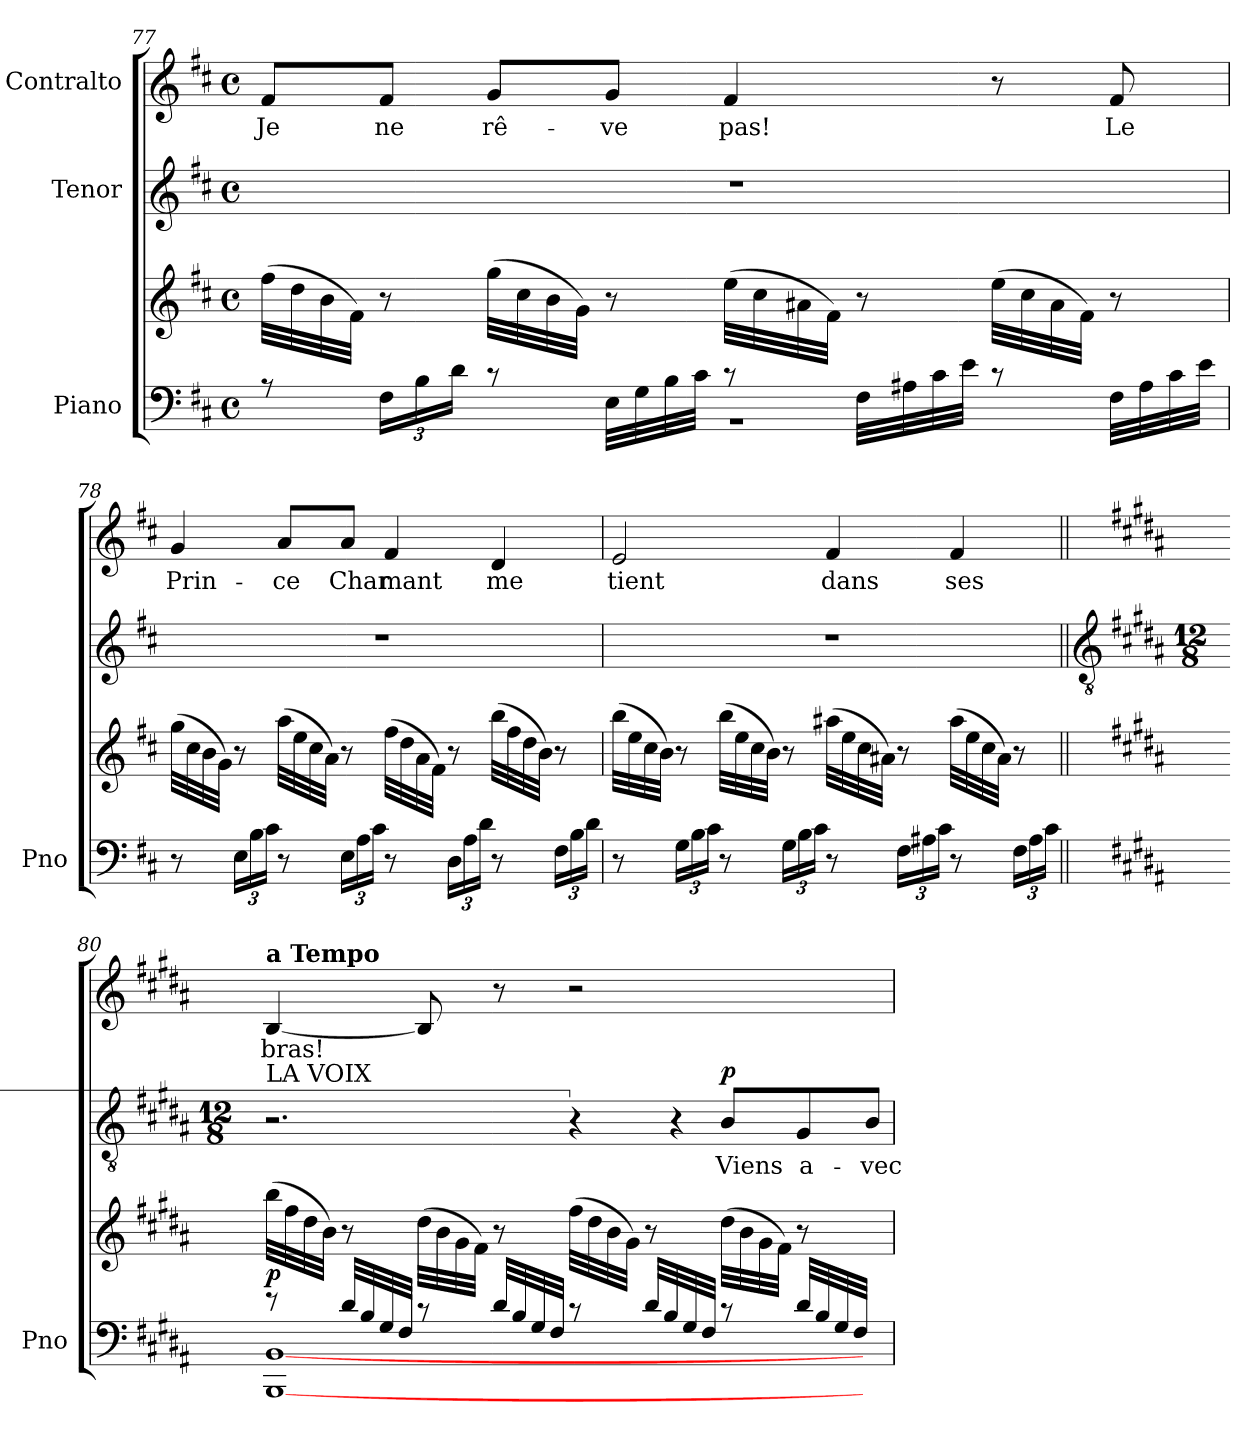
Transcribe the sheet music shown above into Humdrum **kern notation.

**kern	**kern	**dynam	**kern	**text	**dynam	**kern	**text
*part3	*part3	*part3	*part2	*part2	*part2	*part1	*part1
*staff4	*staff3	*staff3/4	*staff2	*staff2	*staff2	*staff1	*staff1
*I"Piano	*	*	*I"Tenor	*	*	*I"Contralto	*
*I'Pno	*	*	*	*	*	*	*
*clefF4	*clefG2	*	*clefG2	*	*	*clefG2	*
*k[f#c#]	*k[f#c#]	*	*k[f#c#]	*	*	*k[f#c#]	*
*M4/4	*M4/4	*	*M4/4	*	*	*M4/4	*
*met(c)	*met(c)	*	*met(c)	*	*	*met(c)	*
=77	=77	=77	=77	=77	=77	=77	=77
*^	*	*	*	*	*	*	*
8r	1r	(32ff#\LLL	.	1r	.	.	8f#/L	Je
.	.	32dd\	.	.	.	.	.	.
.	.	32b\	.	.	.	.	.	.
.	.	32f#\JJJ)	.	.	.	.	.	.
*Xbrackettup	*	*	*	*	*	*	*	*
24F#\LL	.	8r	.	.	.	.	8f#/J	ne
24B\	.	.	.	.	.	.	.	.
24d\JJ	.	.	.	.	.	.	.	.
8r	.	(32gg\LLL	.	.	.	.	8g/L	rê-
.	.	32cc#\	.	.	.	.	.	.
.	.	32b\	.	.	.	.	.	.
.	.	32g\JJJ)	.	.	.	.	.	.
32E\LLL	.	8r	.	.	.	.	8g/J	-ve
32G\	.	.	.	.	.	.	.	.
32B\	.	.	.	.	.	.	.	.
32c#\JJJ	.	.	.	.	.	.	.	.
8r	.	(32ee\LLL	.	.	.	.	4f#/	pas!
.	.	32cc#\	.	.	.	.	.	.
.	.	32a#X\	.	.	.	.	.	.
.	.	32f#\JJJ)	.	.	.	.	.	.
32F#\LLL	.	8r	.	.	.	.	.	.
32A#X\	.	.	.	.	.	.	.	.
32c#\	.	.	.	.	.	.	.	.
32e\JJJ	.	.	.	.	.	.	.	.
8r	.	(32ee\LLL	.	.	.	.	8r	.
.	.	32cc#\	.	.	.	.	.	.
.	.	32a#\	.	.	.	.	.	.
.	.	32f#\JJJ)	.	.	.	.	.	.
32F#\LLL	.	8r	.	.	.	.	8f#/	Le
32A#\	.	.	.	.	.	.	.	.
32c#\	.	.	.	.	.	.	.	.
32e\JJJ	.	.	.	.	.	.	.	.
*v	*v	*	*	*	*	*	*	*
=78	=78	=78	=78	=78	=78	=78	=78
8r	(32gg\LLL	.	1r	.	.	4g/	Prin-
.	32cc#\	.	.	.	.	.	.
.	32b\	.	.	.	.	.	.
.	32g\JJJ)	.	.	.	.	.	.
24E\LL	8r	.	.	.	.	.	.
24B\	.	.	.	.	.	.	.
24c#\JJ	.	.	.	.	.	.	.
8r	(32aa\LLL	.	.	.	.	8a/L	-ce
.	32ee\	.	.	.	.	.	.
.	32cc#\	.	.	.	.	.	.
.	32a\JJJ)	.	.	.	.	.	.
24E\LL	8r	.	.	.	.	8a/J	Char-
24A\	.	.	.	.	.	.	.
24c#\JJ	.	.	.	.	.	.	.
8r	(32ff#\LLL	.	.	.	.	4f#/	-mant
.	32dd\	.	.	.	.	.	.
.	32a\	.	.	.	.	.	.
.	32f#\JJJ)	.	.	.	.	.	.
24D\LL	8r	.	.	.	.	.	.
24A\	.	.	.	.	.	.	.
24d\JJ	.	.	.	.	.	.	.
8r	(32bb\LLL	.	.	.	.	4d/	me
.	32ff#\	.	.	.	.	.	.
.	32dd\	.	.	.	.	.	.
.	32b\JJJ)	.	.	.	.	.	.
24F#\LL	8r	.	.	.	.	.	.
24B\	.	.	.	.	.	.	.
24d\JJ	.	.	.	.	.	.	.
=79	=79	=79	=79	=79	=79	=79	=79
8r	(32bb\LLL	.	1r	.	.	2e/	tient
.	32ee\	.	.	.	.	.	.
.	32cc#\	.	.	.	.	.	.
.	32b\JJJ)	.	.	.	.	.	.
24G\LL	8r	.	.	.	.	.	.
24B\	.	.	.	.	.	.	.
24c#\JJ	.	.	.	.	.	.	.
8r	(32bb\LLL	.	.	.	.	.	.
.	32ee\	.	.	.	.	.	.
.	32cc#\	.	.	.	.	.	.
.	32b\JJJ)	.	.	.	.	.	.
24G\LL	8r	.	.	.	.	.	.
24B\	.	.	.	.	.	.	.
24c#\JJ	.	.	.	.	.	.	.
8r	(32aa#X\LLL	.	.	.	.	4f#/	dans
.	32ee\	.	.	.	.	.	.
.	32cc#\	.	.	.	.	.	.
.	32a#j\JJJ)	.	.	.	.	.	.
24F#\LL	8r	.	.	.	.	.	.
24A#X\	.	.	.	.	.	.	.
24c#\JJ	.	.	.	.	.	.	.
8r	(32aa#\LLL	.	.	.	.	4f#/	ses
.	32ee\	.	.	.	.	.	.
.	32cc#\	.	.	.	.	.	.
.	32a#\JJJ)	.	.	.	.	.	.
24F#\LL	8r	.	.	.	.	.	.
24A#\	.	.	.	.	.	.	.
24c#\JJ	.	.	.	.	.	.	.
=80||	=80||	=80||	=80||	=80||	=80||	=80||	=80||
*	*	*	*clefGv2	*	*	*	*
*k[f#c#g#d#a#]	*k[f#c#g#d#a#]	*	*k[f#c#g#d#a#]	*	*	*k[f#c#g#d#a#]	*
*	*	*	*M12/8	*	*	*	*
*^	*	*	*	*	*	*	*
!	!	!	!	!	!	!	!LO:TX:a:B:t=a Tempo	!
!	!	!	!	!LO:TX:a:t=LA VOIX	!	!	!	!
!	!	!	!LO:DY:b	!LO:N:vis=2.	!	!	!	!
8r	[<1BBB [<1BB	(>32bb\LLL	p	2r	.	.	[4B/	bras!
.	.	32ff#\	.	.	.	.	.	.
.	.	32dd#\	.	.	.	.	.	.
.	.	32b\JJJ)	.	.	.	.	.	.
32d#/LLL	.	8r	.	.	.	.	.	.
32B/	.	.	.	.	.	.	.	.
32G#/	.	.	.	.	.	.	.	.
32F#/JJJ	.	.	.	.	.	.	.	.
8r	.	(>32dd#\LLL	.	.	.	.	8B/]	.
.	.	32b\	.	.	.	.	.	.
.	.	32g#\	.	.	.	.	.	.
.	.	32f#\JJJ)	.	.	.	.	.	.
32d#/LLL	.	8r	.	.	.	.	8r	.
32B/	.	.	.	.	.	.	.	.
32G#/	.	.	.	.	.	.	.	.
32F#/JJJ	.	.	.	.	.	.	.	.
!	!	!	!	!LO:N:vis=4	!	!	!	!
8r	.	(>32ff#\LLL	.	6r	.	.	2r	.
.	.	32dd#\	.	.	.	.	.	.
.	.	32b\	.	.	.	.	.	.
.	.	32g#\JJJ)	.	.	.	.	.	.
32d#/LLL	.	8r	.	.	.	.	.	.
32B/	.	.	.	.	.	.	.	.
!	!	!	!	!LO:N:vis=8	!	!	!	!
.	.	.	.	12r	.	.	.	.
32G#/	.	.	.	.	.	.	.	.
32F#/JJJ	.	.	.	.	.	.	.	.
!	!	!	!	!	!	!LO:DY:a	!	!
8r	.	(>32dd#\LLL	.	8B/L	Viens	p	.	.
.	.	32b\	.	.	.	.	.	.
.	.	32g#\	.	.	.	.	.	.
.	.	32f#\JJJ)	.	.	.	.	.	.
32d#/LLL	.	8r	.	8G#/	a-	.	.	.
32B/	.	.	.	.	.	.	.	.
32G#/	.	.	.	.	.	.	.	.
32F#/JJJ	.	.	.	.	.	.	.	.
8ryy	8ryy	8ryy	.	8B/J	-vec	.	8ryy	.
*v	*v	*	*	*	*	*	*	*
=	=	=	=	=	=	=	=
*-	*-	*-	*-	*-	*-	*-	*-
